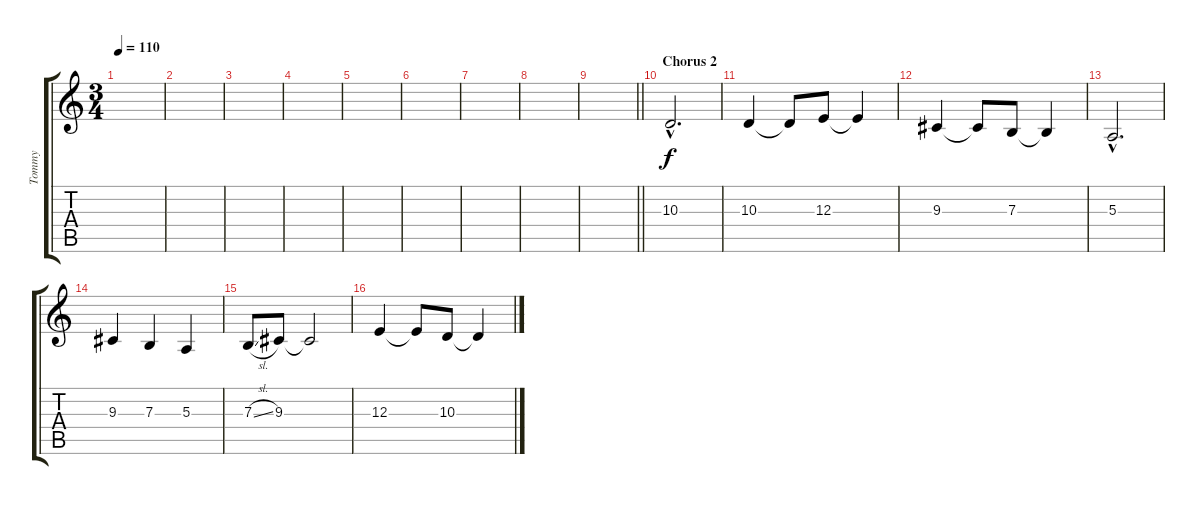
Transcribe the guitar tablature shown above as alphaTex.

\track ("Tommy" "Tommy") {instrument violin}
\staff {score tabs}
\tuning (Db4 Ab3 E3 B2 Gb2 Db2) {hide}
\ts (3 4)
\tempo 110
\clef g2
\ks c
|
|
|
|
|
|
|
|
\barLineRight lightlight
|
\section ("" "Chorus 2")
10.3{hac}.2{d} |
10.3.4 10.3{t}.8 12.3.8 12.3{t}.4 |
9.3.4 9.3{t}.8 7.3.8 7.3{t}.4 |
5.3{hac}.2{d} |
9.3.4 7.3.4 5.3.4 |
7.3{sl}.8 9.3.8 9.3{t}.2 |
12.3.4 12.3{t}.8 10.3.8 10.3{t}.4
